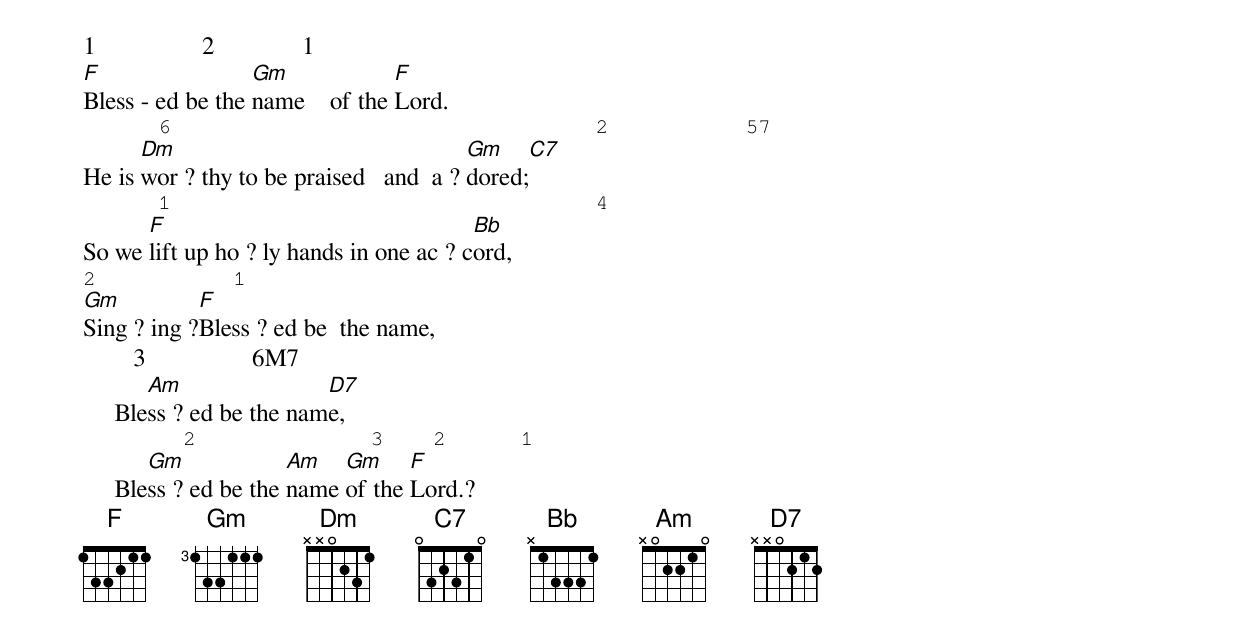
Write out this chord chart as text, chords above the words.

1                 2              1
F                 Gm             F
Bless - ed be the name    of the Lord.
      6                                  2           57
      Dm                                 Gm          C7
He is wor ? thy to be praised   and  a ? dored;
      1                                  4
      F                                  Bb
So we lift up ho ? ly hands in one ac ? cord,
2           1
Gm          F
Sing ? ing ?Bless ? ed be  the name,
        3                 6M7
        Am                D7
     Bless ? ed be the name,
        2              3    2      1
        Gm             Am   Gm     F
     Bless ? ed be the name of the Lord.?
